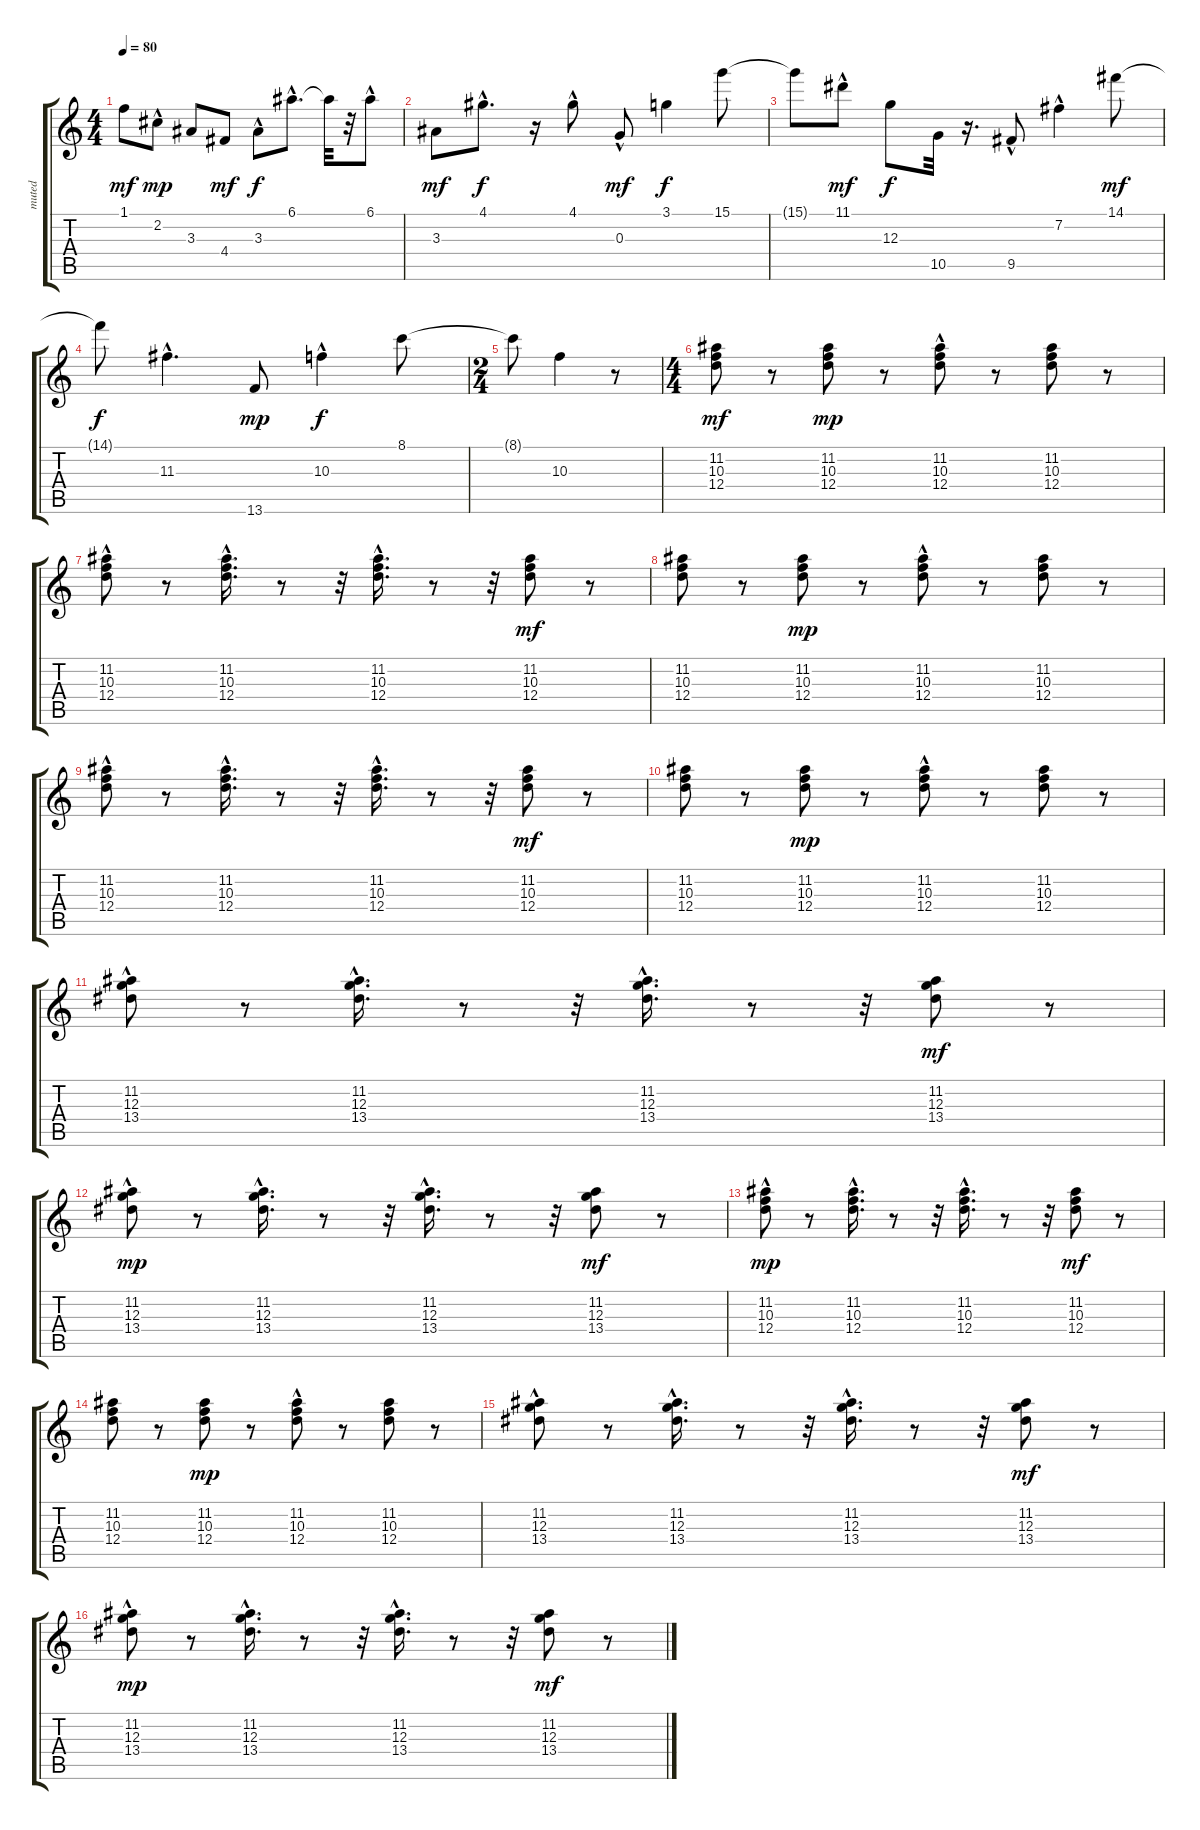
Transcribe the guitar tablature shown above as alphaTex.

\track ("muted" "muted") {instrument electricguitarmuted}
\staff {score tabs}
\tuning (E4 B3 G3 D3 A2 E2) {hide}
\ts (4 4)
\tempo 80
\clef g2
\ks c
1.1.8{dy mf} 2.2{hac}.8{dy mp} 3.3.8 4.4.8{dy mf} 3.3{hac}.8{dy f} 6.1{hac}.8{d} 6.1{t}.32 r.32 6.1{hac}.8 |
3.3.8{dy mf} 4.1{hac}.8{d dy f} r.16 4.1{hac}.8 0.3{hac}.8{dy mf} 3.1.4{dy f} 15.1.8 |
15.1{t}.8 11.1{hac}.8{dy mf} 12.3.8{dy f} 10.5.32 r.16{d} 9.5{hac}.8 7.2{hac}.4 14.1.8{dy mf} |
14.1{t}.8{dy f} 11.3{hac}.4{d} 13.6.8{dy mp} 10.3{hac}.4{dy f} 8.1.8 |
\ts (2 4)
8.1{t}.8 10.3.4 r.8 |
\ts (4 4)
(11.2 10.3 12.4).8{dy mf} r.8 (11.2 10.3 12.4).8{dy mp} r.8 (11.2 10.3 12.4{hac}).8 r.8 (11.2 10.3 12.4).8 r.8 |
(11.2 10.3{hac} 12.4{hac}).8 r.8 (11.2{hac} 10.3 12.4).16{d} r.8 r.32 (11.2{hac} 10.3 12.4).16{d} r.8 r.32 (11.2 10.3 12.4).8{dy mf} r.8 |
(11.2 10.3 12.4).8 r.8 (11.2 10.3 12.4).8{dy mp} r.8 (11.2 10.3 12.4{hac}).8 r.8 (11.2 10.3 12.4).8 r.8 |
(11.2 10.3{hac} 12.4{hac}).8 r.8 (11.2{hac} 10.3 12.4).16{d} r.8 r.32 (11.2{hac} 10.3 12.4).16{d} r.8 r.32 (11.2 10.3 12.4).8{dy mf} r.8 |
(11.2 10.3 12.4).8 r.8 (11.2 10.3 12.4).8{dy mp} r.8 (11.2 10.3 12.4{hac}).8 r.8 (11.2 10.3 12.4).8 r.8 |
(11.2 12.3{hac} 13.4{hac}).8 r.8 (11.2{hac} 12.3 13.4).16{d} r.8 r.32 (11.2{hac} 12.3 13.4).16{d} r.8 r.32 (11.2 12.3 13.4).8{dy mf} r.8 |
(11.2 12.3{hac} 13.4{hac}).8{dy mp} r.8 (11.2{hac} 12.3 13.4).16{d} r.8 r.32 (11.2{hac} 12.3 13.4).16{d} r.8 r.32 (11.2 12.3 13.4).8{dy mf} r.8 |
(11.2 10.3{hac} 12.4{hac}).8{dy mp} r.8 (11.2{hac} 10.3 12.4).16{d} r.8 r.32 (11.2{hac} 10.3 12.4).16{d} r.8 r.32 (11.2 10.3 12.4).8{dy mf} r.8 |
(11.2 10.3 12.4).8 r.8 (11.2 10.3 12.4).8{dy mp} r.8 (11.2 10.3 12.4{hac}).8 r.8 (11.2 10.3 12.4).8 r.8 |
(11.2 12.3{hac} 13.4{hac}).8 r.8 (11.2{hac} 12.3 13.4).16{d} r.8 r.32 (11.2{hac} 12.3 13.4).16{d} r.8 r.32 (11.2 12.3 13.4).8{dy mf} r.8 |
(11.2 12.3{hac} 13.4{hac}).8{dy mp} r.8 (11.2{hac} 12.3 13.4).16{d} r.8 r.32 (11.2{hac} 12.3 13.4).16{d} r.8 r.32 (11.2 12.3 13.4).8{dy mf} r.8
